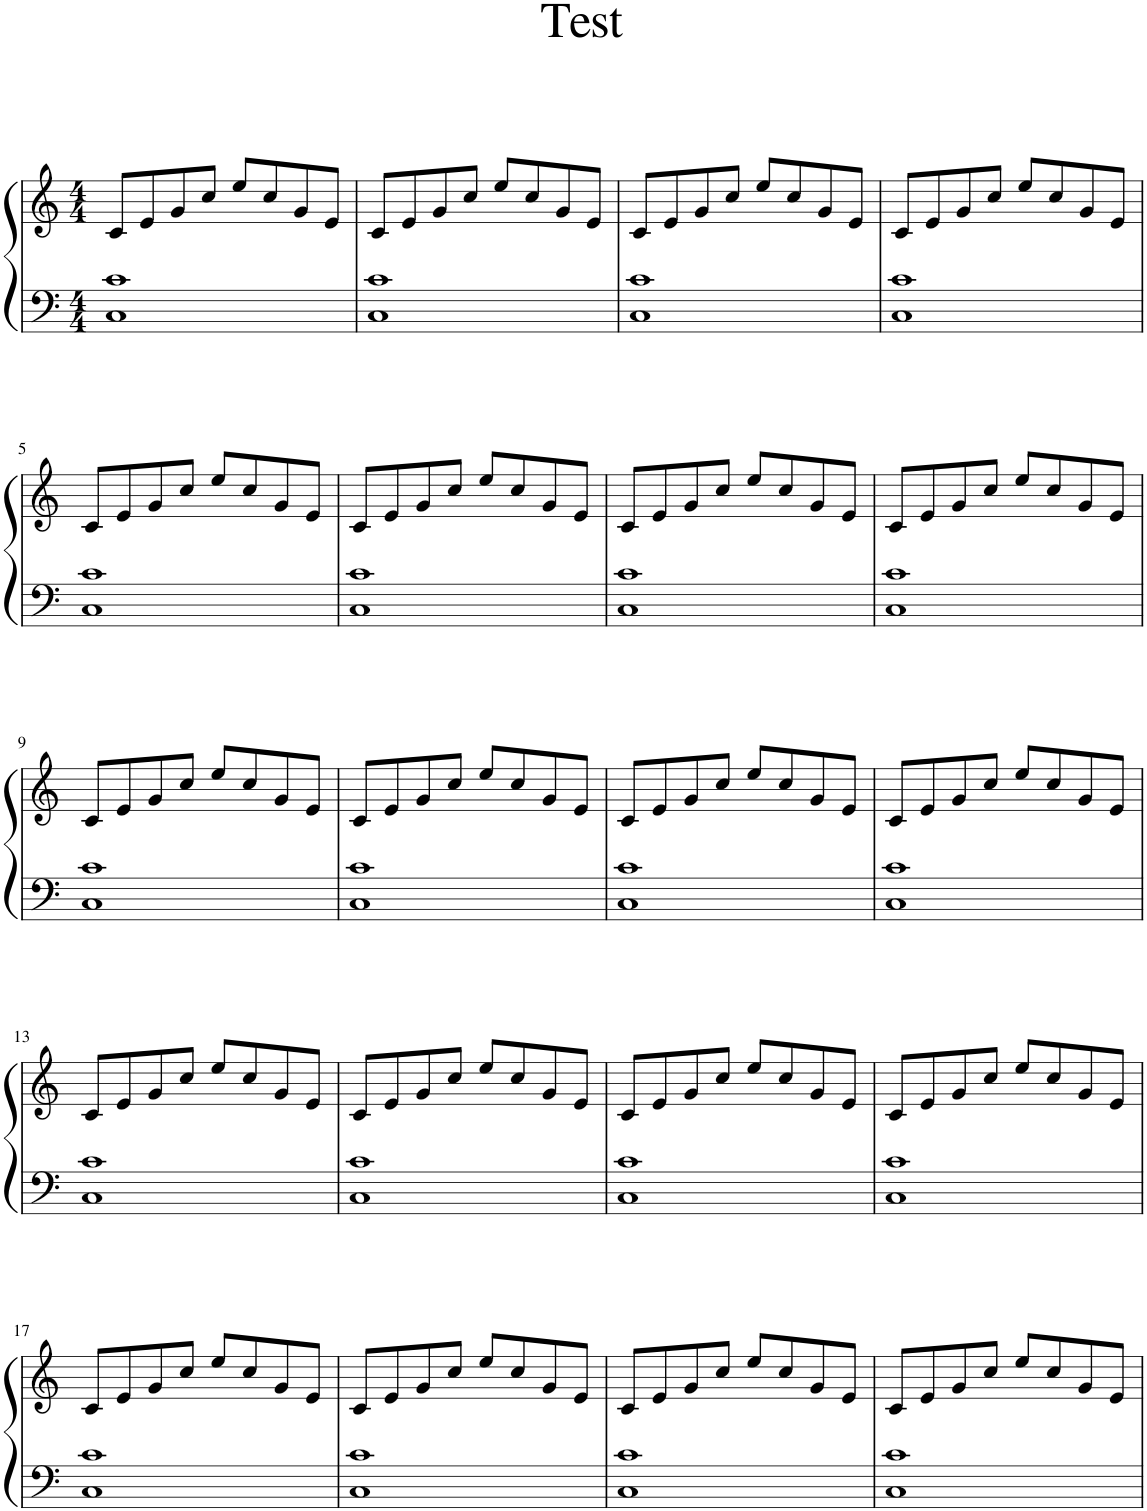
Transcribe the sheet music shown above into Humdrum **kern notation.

**kern	**kern
*part1	*part1
*staff2	*staff1
*I"Piano	*
*I'Pno.	*
*clefF4	*clefG2
*k[]	*k[]
*M4/4	*M4/4
=1	=1
1C 1c	8c/L
.	8e/
.	8g/
.	8cc/J
.	8ee/L
.	8cc/
.	8g/
.	8e/J
=2	=2
1C 1c	8c/L
.	8e/
.	8g/
.	8cc/J
.	8ee/L
.	8cc/
.	8g/
.	8e/J
=3	=3
1C 1c	8c/L
.	8e/
.	8g/
.	8cc/J
.	8ee/L
.	8cc/
.	8g/
.	8e/J
=4	=4
1C 1c	8c/L
.	8e/
.	8g/
.	8cc/J
.	8ee/L
.	8cc/
.	8g/
.	8e/J
!!LO:LB:g=z
=5	=5
1C 1c	8c/L
.	8e/
.	8g/
.	8cc/J
.	8ee/L
.	8cc/
.	8g/
.	8e/J
=6	=6
1C 1c	8c/L
.	8e/
.	8g/
.	8cc/J
.	8ee/L
.	8cc/
.	8g/
.	8e/J
=7	=7
1C 1c	8c/L
.	8e/
.	8g/
.	8cc/J
.	8ee/L
.	8cc/
.	8g/
.	8e/J
=8	=8
1C 1c	8c/L
.	8e/
.	8g/
.	8cc/J
.	8ee/L
.	8cc/
.	8g/
.	8e/J
!!LO:LB:g=z
=9	=9
1C 1c	8c/L
.	8e/
.	8g/
.	8cc/J
.	8ee/L
.	8cc/
.	8g/
.	8e/J
=10	=10
1C 1c	8c/L
.	8e/
.	8g/
.	8cc/J
.	8ee/L
.	8cc/
.	8g/
.	8e/J
=11	=11
1C 1c	8c/L
.	8e/
.	8g/
.	8cc/J
.	8ee/L
.	8cc/
.	8g/
.	8e/J
=12	=12
1C 1c	8c/L
.	8e/
.	8g/
.	8cc/J
.	8ee/L
.	8cc/
.	8g/
.	8e/J
!!LO:LB:g=z
=13	=13
1C 1c	8c/L
.	8e/
.	8g/
.	8cc/J
.	8ee/L
.	8cc/
.	8g/
.	8e/J
=14	=14
1C 1c	8c/L
.	8e/
.	8g/
.	8cc/J
.	8ee/L
.	8cc/
.	8g/
.	8e/J
=15	=15
1C 1c	8c/L
.	8e/
.	8g/
.	8cc/J
.	8ee/L
.	8cc/
.	8g/
.	8e/J
=16	=16
1C 1c	8c/L
.	8e/
.	8g/
.	8cc/J
.	8ee/L
.	8cc/
.	8g/
.	8e/J
!!LO:LB:g=z
=17	=17
1C 1c	8c/L
.	8e/
.	8g/
.	8cc/J
.	8ee/L
.	8cc/
.	8g/
.	8e/J
=18	=18
1C 1c	8c/L
.	8e/
.	8g/
.	8cc/J
.	8ee/L
.	8cc/
.	8g/
.	8e/J
=19	=19
1C 1c	8c/L
.	8e/
.	8g/
.	8cc/J
.	8ee/L
.	8cc/
.	8g/
.	8e/J
=20	=20
1C 1c	8c/L
.	8e/
.	8g/
.	8cc/J
.	8ee/L
.	8cc/
.	8g/
.	8e/J
=	=
*-	*-
